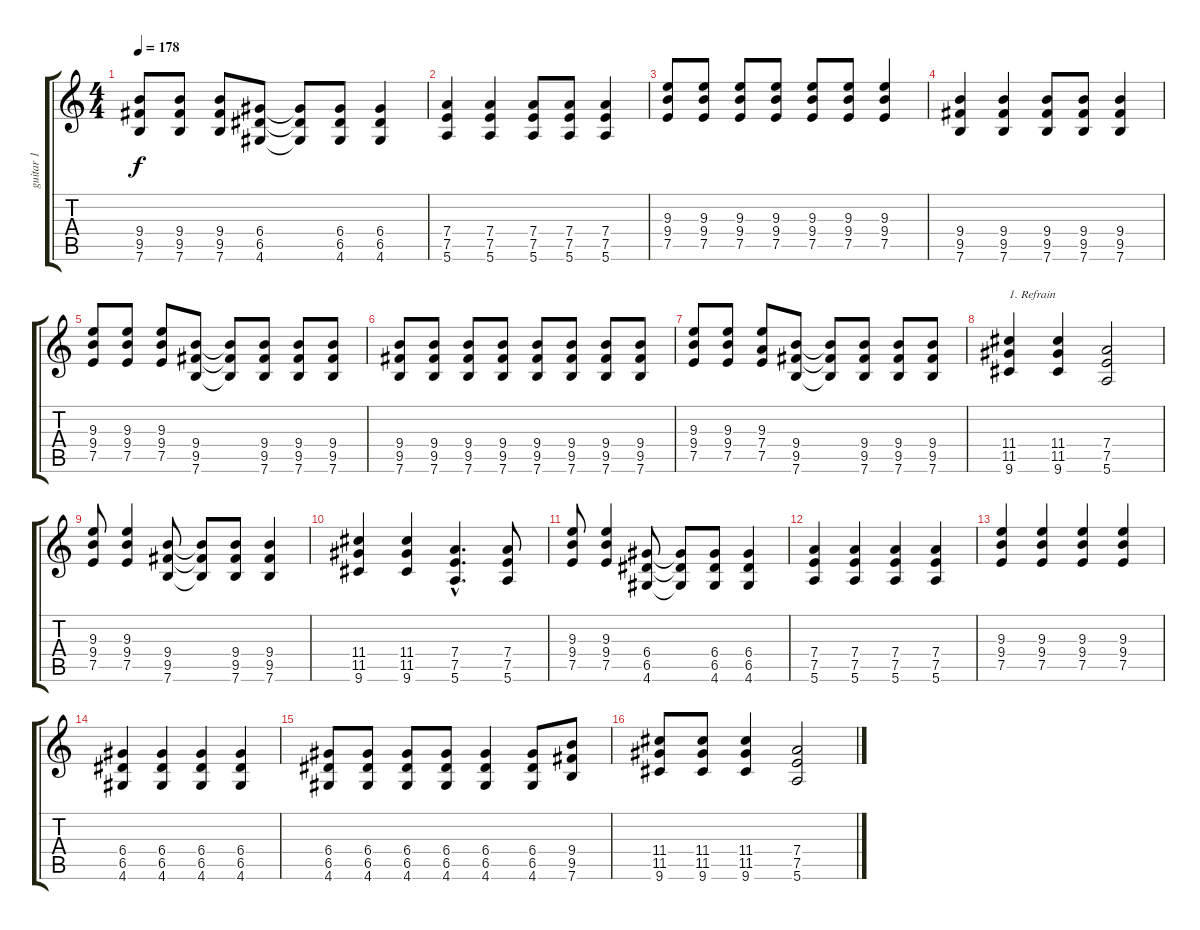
\track (" guitar 1" " guitar 1") {instrument overdrivenguitar}
\staff {score tabs}
\tuning (E4 B3 G3 D3 A2 E2) {hide}
\ts (4 4)
\tempo 178
\clef g2
\ks c
(9.4 9.5 7.6).8{dy f} (9.4 9.5 7.6).8 (9.4 9.5 7.6).8 (6.4 6.5 4.6).8 (6.4{t} 6.5{t} 4.6{t}).8 (6.4 6.5 4.6).8 (6.4 6.5 4.6).4 |
(7.4 7.5 5.6).4 (7.4 7.5 5.6).4 (7.4 7.5 5.6).8 (7.4 7.5 5.6).8 (7.4 7.5 5.6).4 |
(9.3 9.4 7.5).8 (9.3 9.4 7.5).8 (9.3 9.4 7.5).8 (9.3 9.4 7.5).8 (9.3 9.4 7.5).8 (9.3 9.4 7.5).8 (9.3 9.4 7.5).4 |
(9.4 9.5 7.6).4 (9.4 9.5 7.6).4 (9.4 9.5 7.6).8 (9.4 9.5 7.6).8 (9.4 9.5 7.6).4 |
(9.3 9.4 7.5).8 (9.3 9.4 7.5).8 (9.3 9.4 7.5).8 (9.4 9.5 7.6).8 (9.4{t} 9.5{t} 7.6{t}).8 (9.4 9.5 7.6).8 (9.4 9.5 7.6).8 (9.4 9.5 7.6).8 |
(9.4 9.5 7.6).8 (9.4 9.5 7.6).8 (9.4 9.5 7.6).8 (9.4 9.5 7.6).8 (9.4 9.5 7.6).8 (9.4 9.5 7.6).8 (9.4 9.5 7.6).8 (9.4 9.5 7.6).8 |
(9.3 9.4 7.5).8 (9.3 9.4 7.5).8 (9.3 7.4 7.5).8 (9.4 9.5 7.6).8 (9.4{t} 9.5{t} 7.6{t}).8 (9.4 9.5 7.6).8 (9.4 9.5 7.6).8 (9.4 9.5 7.6).8 |
(11.4 11.5 9.6).4{txt "1. Refrain"} (11.4 11.5 9.6).4 (7.4 7.5 5.6).2 |
(9.3 9.4 7.5).8 (9.3 9.4 7.5).4 (9.4 9.5 7.6).8 (9.4{t} 9.5{t} 7.6{t}).8 (9.4 9.5 7.6).8 (9.4 9.5 7.6).4 |
(11.4 11.5 9.6).4 (11.4 11.5 9.6).4 (7.4{hac} 7.5{hac} 5.6{hac}).4{d} (7.4 7.5 5.6).8 |
(9.3 9.4 7.5).8 (9.3 9.4 7.5).4 (6.4 6.5 4.6).8 (6.4{t} 6.5{t} 4.6{t}).8 (6.4 6.5 4.6).8 (6.4 6.5 4.6).4 |
(7.4 7.5 5.6).4 (7.4 7.5 5.6).4 (7.4 7.5 5.6).4 (7.4 7.5 5.6).4 |
(9.3 9.4 7.5).4 (9.3 9.4 7.5).4 (9.3 9.4 7.5).4 (9.3 9.4 7.5).4 |
(6.4 6.5 4.6).4 (6.4 6.5 4.6).4 (6.4 6.5 4.6).4 (6.4 6.5 4.6).4 |
(6.4 6.5 4.6).8 (6.4 6.5 4.6).8 (6.4 6.5 4.6).8 (6.4 6.5 4.6).8 (6.4 6.5 4.6).4 (6.4 6.5 4.6).8 (9.4 9.5 7.6).8 |
(11.4 11.5 9.6).8 (11.4 11.5 9.6).8 (11.4 11.5 9.6).4 (7.4 7.5 5.6).2
